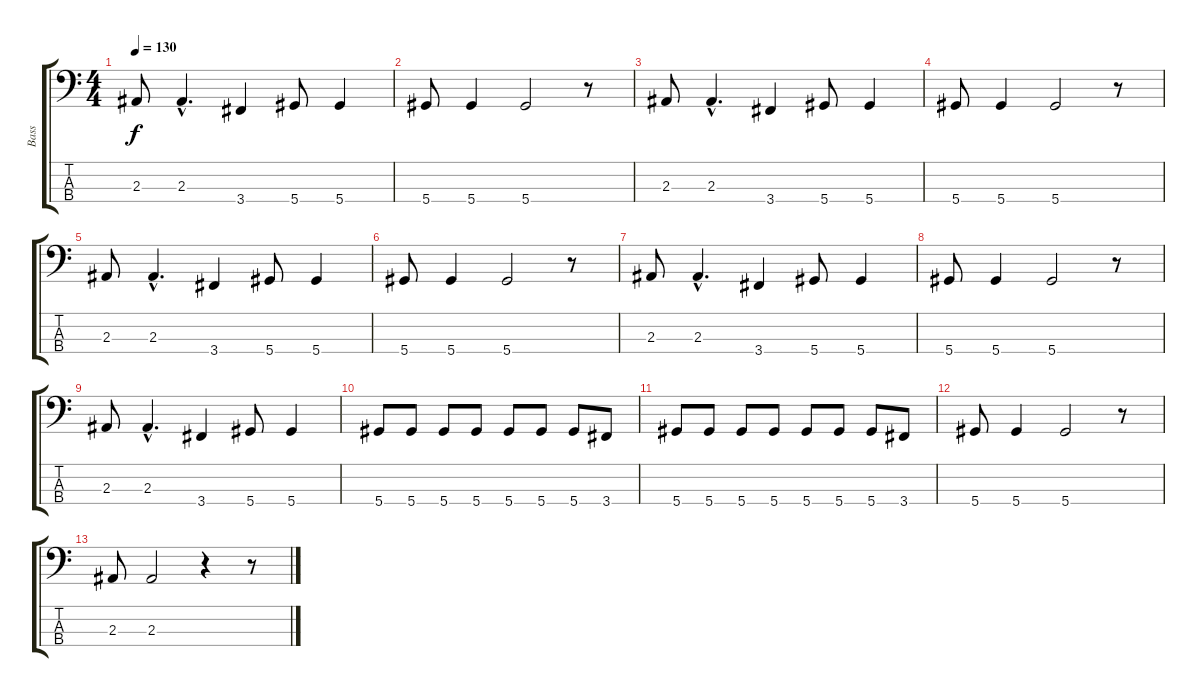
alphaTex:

\track ("Bass" "Bass") {instrument electricbasspick}
\staff {score tabs}
\tuning (Gb2 Db2 Ab1 Eb1) {hide}
\ts (4 4)
\tempo 130
\clef f4
\ks c
2.3.8{dy f} 2.3{hac}.4{d} 3.4.4 5.4.8 5.4.4 |
5.4.8 5.4.4 5.4.2 r.8 |
2.3.8 2.3{hac}.4{d} 3.4.4 5.4.8 5.4.4 |
5.4.8 5.4.4 5.4.2 r.8 |
2.3.8 2.3{hac}.4{d} 3.4.4 5.4.8 5.4.4 |
5.4.8 5.4.4 5.4.2 r.8 |
2.3.8 2.3{hac}.4{d} 3.4.4 5.4.8 5.4.4 |
5.4.8 5.4.4 5.4.2 r.8 |
2.3.8 2.3{hac}.4{d} 3.4.4 5.4.8 5.4.4 |
5.4.8 5.4.8 5.4.8 5.4.8 5.4.8 5.4.8 5.4.8 3.4.8 |
5.4.8 5.4.8 5.4.8 5.4.8 5.4.8 5.4.8 5.4.8 3.4.8 |
5.4.8 5.4.4 5.4.2 r.8 |
2.3.8 2.3.2 r.4 r.8
